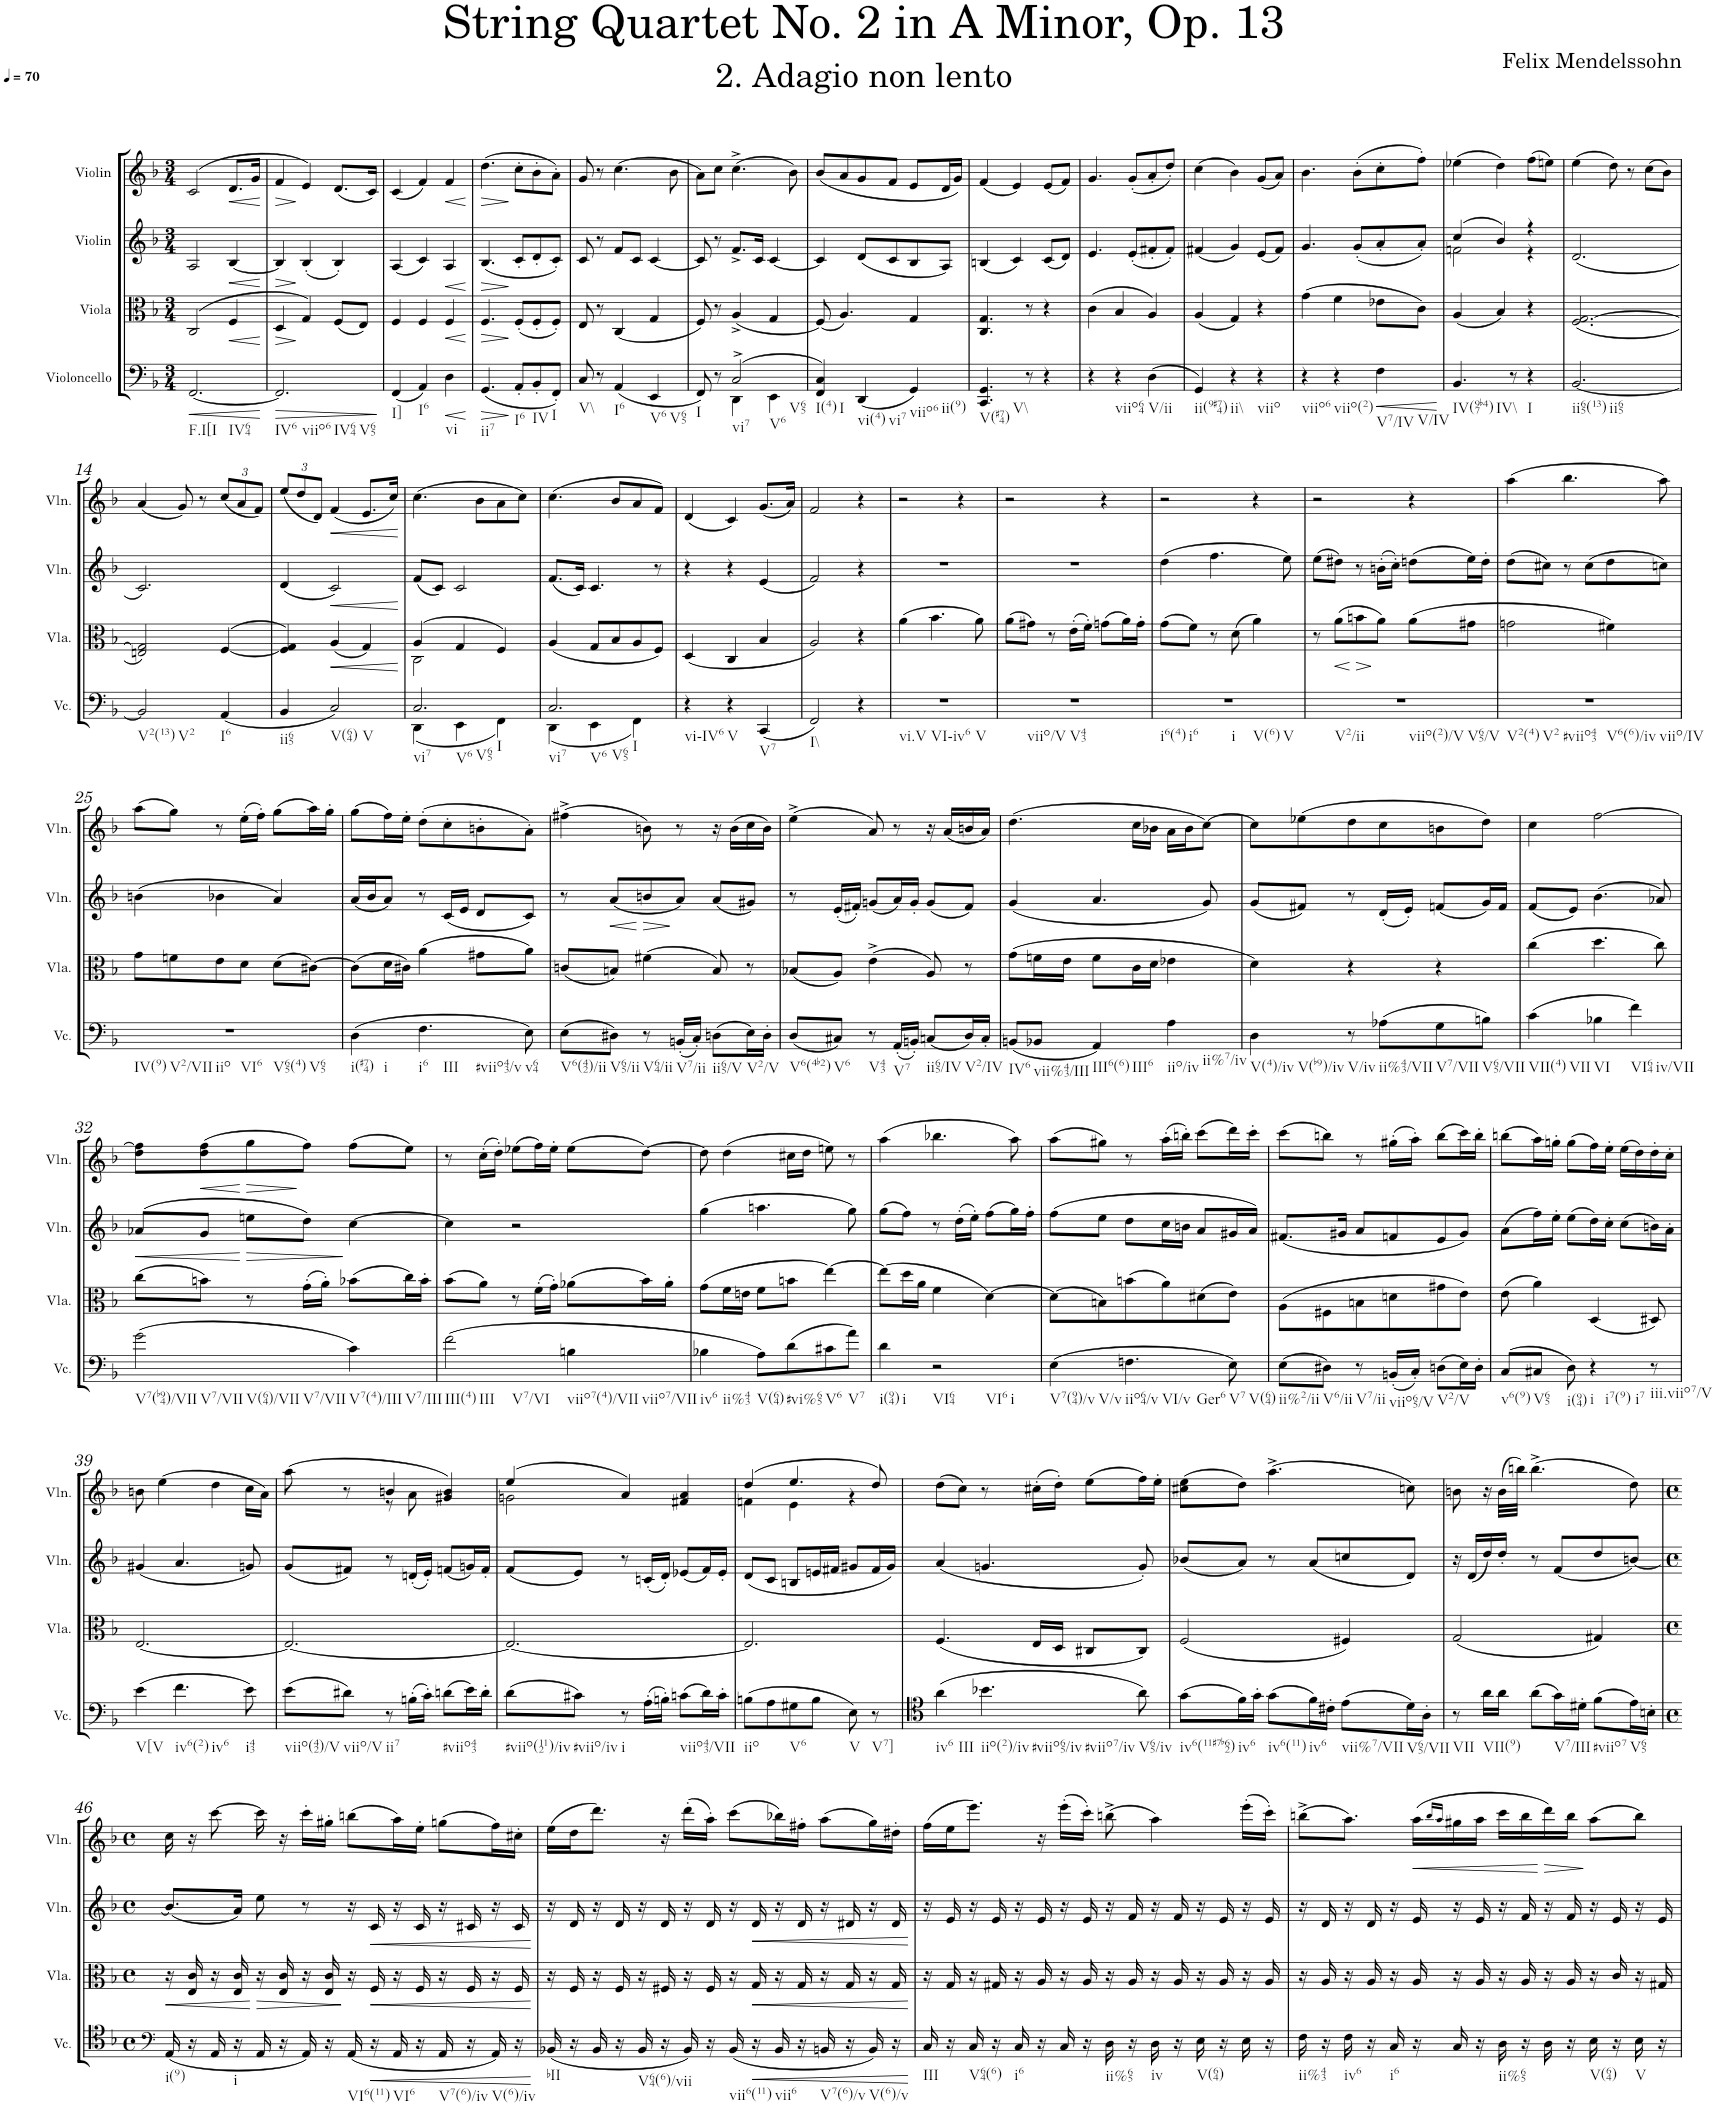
**kern	**dynam	**kern	**dynam	**kern	**dynam	**kern	**dynam
*part4	*part4	*part3	*part3	*part2	*part2	*part1	*part1
*staff4	*staff4	*staff3	*staff3	*staff2	*staff2	*staff1	*staff1
*I"Violoncello	*	*I"Viola	*	*I"Violin	*	*I"Violin	*
*I'Vc.	*	*I'Vla.	*	*I'Vln.	*	*I'Vln.	*
*clefF4	*	*clefC3	*	*clefG2	*	*clefG2	*
*k[b-]	*	*k[b-]	*	*k[b-]	*	*k[b-]	*
*F:	*	*F:	*	*F:	*	*F:	*
*M3/4	*	*M3/4	*	*M3/4	*	*M3/4	*
*MM70	*	*MM70	*	*MM70	*	*MM70	*
=1	=1	=1	=1	=1	=1	=1	=1
!LO:TX:b:t=F.I[I	!	!	!	!	!	!	!
!LO:TX:b:t=IV64	!	!	!	!	!	!	!
!	!LO:HP:b	!	!	!	!	!	!
[2.FF/	<	(>2C/	.	2A/	.	(>2c/	.
!	!	!	!LO:HP:b	!	!LO:HP:b	!	!LO:HP:b
.	.	4F/	<	[4B-/	<	8.d/L	<
.	.	.	.	.	.	16g/Jk	.
.	[	.	[	.	[	.	[
=2	=2	=2	=2	=2	=2	=2	=2
!LO:TX:b:t=IV6	!	!	!	!	!	!	!
!LO:TX:b:t=viio6	!	!	!	!	!	!	!
!LO:TX:b:t=IV64	!	!	!	!	!	!	!
!LO:TX:b:t=V65	!	!	!	!	!	!	!
!	!LO:HP:b	!	!LO:HP:b	!	!LO:HP:b	!	!LO:HP:b
2.FF/]	>	4D/	>	4B-/]	>	4f/	>
.	.	4G/)	]	(<4B-'/	]	4e/)	]
.	.	(<8F/L	.	4B-'/)	.	(<8.d/L	.
.	.	8E/J)	.	.	.	.	.
.	.	.	.	.	.	16c/Jk)	.
.	]	.	.	.	.	.	.
=3	=3	=3	=3	=3	=3	=3	=3
!LO:TX:b:t=I]	!	!	!	!	!	!	!
(<4FF/	.	4F/	.	(<4A/	.	(<4c/	.
!LO:TX:b:t=I6	!	!	!	!	!	!	!
4AA/)	.	4F/	.	4c/)	.	4f/)	.
!LO:TX:b:t=vi	!	!	!	!	!	!	!
!	!LO:HP:b	!	!LO:HP:b	!	!LO:HP:b	!	!LO:HP:b
4D\	<	4F/	<	4A/	<	4f/	<
.	[	.	[	.	[	.	[
=4	=4	=4	=4	=4	=4	=4	=4
!LO:TX:b:t=ii7	!	!	!	!	!	!	!
!	!LO:HP:b	!	!LO:HP:b	!	!LO:HP:b	!	!LO:HP:b
(<4.GG/	>	4.F/	>	(<4.B-/	>	(>4.dd\	>
!LO:TX:b:t=I6	!	!	!	!	!	!	!
8AA'/L	]	(<8F'/L	]	8c'/L	]	8cc'\L	]
!LO:TX:b:t=IV	!	!	!	!	!	!	!
8BB-'/	.	8F'/	.	8d'/	.	8b-'\	.
!LO:TX:b:t=I	!	!	!	!	!	!	!
8FF'/J)	.	8F'/J)	.	8c'/J)	.	8a'\J)	.
=5	=5	=5	=5	=5	=5	=5	=5
!LO:TX:b:t=V\\	!	!	!	!	!	!	!
8C/	.	8E/	.	8c/	.	8g/	.
8r	.	8r	.	8r	.	8r	.
!LO:TX:b:t=I6	!	!	!	!	!	!	!
(<4AA/	.	(<4C/	.	8f/L	.	(>4.cc\	.
.	.	.	.	8c/J	.	.	.
!LO:TX:b:t=V6	!	!	!	!	!	!	!
!LO:TX:b:t=V65	!	!	!	!	!	!	!
4EE/	.	4G/	.	[4c/	.	.	.
.	.	.	.	.	.	8b-\	.
=6	=6	=6	=6	=6	=6	=6	=6
*^	*	*	*	*	*	*	*
!LO:TX:b:t=I	!	!	!	!	!	!	!	!
8FF/)	4ryy	.	8F/)	.	8c/]	.	8a\L)	.
8r	.	.	8r	.	8r	.	8cc\J	.
!LO:TX:b:t=vi7	!	!	!	!	!	!	!	!
!LO:TX:b:t=V6	!	!	!	!	!	!	!	!
!LO:TX:b:t=V65	!	!	!	!	!	!	!	!
(>2C^/	4DD\	.	(<4A^/	.	8.f^/L	.	(>4.cc^\	.
.	.	.	.	.	16c/Jk	.	.	.
.	4EE\	.	4G/	.	[4c/	.	.	.
.	.	.	.	.	.	.	8b-\)	.
*v	*v	*	*	*	*	*	*	*
=7	=7	=7	=7	=7	=7	=7	=7
!LO:TX:b:t=I(4)	!	!	!	!	!	!	!
!LO:TX:b:t=I	!	!	!	!	!	!	!
4FF/ 4C/)	.	(<8F/)	.	4c/]	.	(<8b-/L	.
.	.	4.A/)	.	.	.	8a/	.
!LO:TX:b:t=vi(4)	!	!	!	!	!	!	!
!LO:TX:b:t=vi7	!	!	!	!	!	!	!
(<4DD/	.	.	.	(<8d/L	.	8g/	.
.	.	.	.	8c/	.	8f/J	.
!LO:TX:b:t=viio6	!	!	!	!	!	!	!
!LO:TX:b:t=ii(9)	!	!	!	!	!	!	!
4GG/)	.	4G/	.	8B-/	.	8e/L	.
.	.	.	.	8A/J)	.	16d/L	.
.	.	.	.	.	.	16g/JJ)	.
=8	=8	=8	=8	=8	=8	=8	=8
!LO:TX:b:t=V(#74)	!	!	!	!	!	!	!
!LO:TX:b:t=V\\	!	!	!	!	!	!	!
4.CC/ 4.GG/	.	4.C/ 4.G/	.	(<4Bn/	.	(<4f/	.
.	.	.	.	4c/)	.	4e/)	.
8r	.	8r	.	.	.	.	.
4r	.	4r	.	(<8c/L	.	(<8e/L	.
.	.	.	.	8d/J)	.	8f/J)	.
=9	=9	=9	=9	=9	=9	=9	=9
4r	.	(>4c\	.	4.e/	.	4.g/	.
!LO:TX:b:t=viio64	!	!	!	!	!	!	!
4r	.	4B-/	.	.	.	.	.
.	.	.	.	(<8e'/L	.	(<8g'/L	.
!LO:TX:b:t=V/ii	!	!	!	!	!	!	!
(>4D\	.	4A/)	.	8f#X'/	.	8a'/	.
.	.	.	.	8f#'/J)	.	8dd'/J)	.
=10	=10	=10	=10	=10	=10	=10	=10
!LO:TX:b:t=ii(9#74)	!	!	!	!	!	!	!
4GG/)	.	(<4A/	.	(<4f#X/	.	(>4cc\	.
!LO:TX:b:t=ii\\	!	!	!	!	!	!	!
4r	.	4G/)	.	4g/)	.	4b-\)	.
!LO:TX:b:t=viio	!	!	!	!	!	!	!
4r	.	4r	.	(<8e/L	.	(<8g/L	.
.	.	.	.	8f#/J)	.	8a/J)	.
=11	=11	=11	=11	=11	=11	=11	=11
!LO:TX:b:t=viio6	!	!	!	!	!	!	!
4r	.	(>4g\	.	4.g/	.	4.b-\	.
!LO:TX:b:t=viio(2)	!	!	!	!	!	!	!
4r	.	4f\	.	.	.	.	.
.	.	.	.	(<8g'/L	.	(>8b-'\L	.
!LO:TX:b:t=V7/IV	!	!	!	!	!	!	!
!LO:TX:b:t=V/IV	!	!	!	!	!	!	!
!	!LO:HP:b	!	!	!	!	!	!
4F\	<	8e-X\L	.	8a'/	.	8cc'\	.
.	.	8c\J)	.	8a'/J)	.	8ff'\J)	.
.	[	.	.	.	.	.	.
=12	=12	=12	=12	=12	=12	=12	=12
*	*	*	*	*^	*	*	*
!LO:TX:b:t=IV(97b4)	!	!	!	!	!	!	!	!
!LO:TX:b:t=IV\\	!	!	!	!	!	!	!	!
4.BB-/	.	(<4A/	.	(>4cc/	2fn\	.	(>4ee-X\	.
.	.	4B-/)	.	4b-/)	.	.	4dd\)	.
8r	.	.	.	.	.	.	.	.
!LO:TX:b:t=I	!	!	!	!	!	!	!	!
4r	.	4r	.	4r	4r	.	(>8ff\L	.
.	.	.	.	.	.	.	8een\J)	.
*	*	*	*	*v	*v	*	*	*
=13	=13	=13	=13	=13	=13	=13	=13
!LO:TX:b:t=ii65(13)	!	!	!	!	!	!	!
!LO:TX:b:t=ii65	!	!	!	!	!	!	!
[2.BB-/	.	(<2.F/ [2.G/	.	(<2.d/	.	(>4ee\	.
.	.	.	.	.	.	8dd\)	.
.	.	.	.	.	.	8r	.
.	.	.	.	.	.	(>8cc\L	.
.	.	.	.	.	.	8b-\J)	.
!!LO:LB:g=z
=14	=14	=14	=14	=14	=14	=14	=14
!LO:TX:b:t=V2(13)	!	!	!	!	!	!	!
!LO:TX:b:t=V2	!	!	!	!	!	!	!
2BB-/]	.	2En/ 2G/])	.	2.c/)	.	(<4a/	.
.	.	.	.	.	.	8g/)	.
.	.	.	.	.	.	8r	.
*	*	*	*	*	*	*Xbrackettup	*
!LO:TX:b:t=I6	!	!	!	!	!	!	!
(<4AA/	.	(>[4F/	.	.	.	(<12cc/L	.
.	.	.	.	.	.	12a/	.
.	.	.	.	.	.	12f/J)	.
=15	=15	=15	=15	=15	=15	=15	=15
!LO:TX:b:t=ii65	!	!	!	!	!	!	!
4BB-/	.	4F/] 4G/)	.	(<4d/	.	(<12ee/L	.
.	.	.	.	.	.	12dd/	.
.	.	.	.	.	.	12d/J)	.
!LO:TX:b:t=V(64)	!	!	!	!	!	!	!
!LO:TX:b:t=V	!	!	!	!	!	!	!
!	!	!	!LO:HP:b	!	!LO:HP:b	!	!LO:HP:b
2C/)	.	(<4A/	<	2c/)	<	(<4f/	<
.	.	4G/)	.	.	.	8.e/L	.
.	.	.	.	.	.	16cc/Jk)	.
.	.	.	[	.	[	.	[
=16	=16	=16	=16	=16	=16	=16	=16
*^	*	*^	*	*	*	*	*
!LO:TX:b:t=vi7	!	!	!	!	!	!	!	!	!
!LO:TX:b:t=V6	!	!	!	!	!	!	!	!	!
!LO:TX:b:t=V65	!	!	!	!	!	!	!	!	!
!LO:TX:b:t=I	!	!	!	!	!	!	!	!	!
2.C/	(<4DD\	.	(>4A/	2C\	.	(<8f/L	.	(>4.cc\	.
.	.	.	.	.	.	8c/J)	.	.	.
.	4EE\	.	4G/	.	.	2c/	.	.	.
.	.	.	.	.	.	.	.	8b-\L	.
.	4FF\)	.	4F/)	4ryy	.	.	.	8a\	.
.	.	.	.	.	.	.	.	8cc\J)	.
*	*	*	*v	*v	*	*	*	*	*
=17	=17	=17	=17	=17	=17	=17	=17	=17
!LO:TX:b:t=vi7	!	!	!	!	!	!	!	!
!LO:TX:b:t=V6	!	!	!	!	!	!	!	!
!LO:TX:b:t=V65	!	!	!	!	!	!	!	!
!LO:TX:b:t=I	!	!	!	!	!	!	!	!
2.C/	(<4DD\	.	(<4A/	.	(<8.f/L	.	(>4.cc\	.
.	.	.	.	.	16c/Jk)	.	.	.
.	4EE\	.	8G/L	.	4.c/	.	.	.
.	.	.	8B-/	.	.	.	8b-/L	.
.	4FF\)	.	8A/	.	.	.	8a/	.
.	.	.	8F/J)	.	8r	.	8f/J)	.
*v	*v	*	*	*	*	*	*	*
=18	=18	=18	=18	=18	=18	=18	=18
!LO:TX:b:t=vi-IV6	!	!	!	!	!	!	!
4r	.	(<4D/	.	4r	.	(<4d/	.
!LO:TX:b:t=V	!	!	!	!	!	!	!
4r	.	4C/	.	4r	.	4c/)	.
!LO:TX:b:t=V7	!	!	!	!	!	!	!
(<4CC/	.	4B-/	.	(<4e/	.	(<8.g/L	.
.	.	.	.	.	.	16a/Jk)	.
=19	=19	=19	=19	=19	=19	=19	=19
!LO:TX:b:t=I\\	!	!	!	!	!	!	!
2FF/)	.	2A/)	.	2f/)	.	2f/	.
4r	.	4r	.	4r	.	4r	.
=20	=20	=20	=20	=20	=20	=20	=20
!LO:TX:b:t=vi.V	!	!	!	!	!	!	!
!LO:TX:b:t=VI-iv6	!	!	!	!	!	!	!
!LO:TX:b:t=V	!	!	!	!	!	!	!
2.r	.	(>4a\	.	2.r	.	2r	.
.	.	4.b-\	.	.	.	.	.
.	.	.	.	.	.	4r	.
.	.	8a\)	.	.	.	.	.
=21	=21	=21	=21	=21	=21	=21	=21
!LO:TX:b:t=viio/V	!	!	!	!	!	!	!
!LO:TX:b:t=V43	!	!	!	!	!	!	!
2.r	.	(>8a\L	.	2.r	.	2r	.
.	.	8g#X\J)	.	.	.	.	.
.	.	8r	.	.	.	.	.
.	.	(>16e'\LL	.	.	.	.	.
.	.	16f'\JJ)	.	.	.	.	.
.	.	(>8gn\L	.	.	.	4r	.
.	.	16a\L)	.	.	.	.	.
.	.	16g'\JJ	.	.	.	.	.
=22	=22	=22	=22	=22	=22	=22	=22
!LO:TX:b:t=i6(4)	!	!	!	!	!	!	!
!LO:TX:b:t=i6	!	!	!	!	!	!	!
!LO:TX:b:t=i	!	!	!	!	!	!	!
!LO:TX:b:t=V(6)	!	!	!	!	!	!	!
!LO:TX:b:t=V	!	!	!	!	!	!	!
2.r	.	(>8g\L	.	(>4dd\	.	2r	.
.	.	8f\J)	.	.	.	.	.
.	.	8r	.	4.ff\	.	.	.
.	.	(>8d\	.	.	.	.	.
.	.	4a\)	.	.	.	4r	.
.	.	.	.	8ee\)	.	.	.
=23	=23	=23	=23	=23	=23	=23	=23
!LO:TX:b:t=V2/ii	!	!	!	!	!	!	!
!LO:TX:b:t=viio(2)/V	!	!	!	!	!	!	!
!LO:TX:b:t=V65/V	!	!	!	!	!	!	!
2.r	.	8r	.	(>8ee\L	.	2r	.
!	!	!	!LO:HP:b	!	!	!	!
.	.	(>8a\L	<	8dd#X\J)	.	.	.
!	!	!	!LO:HP:n=1:b	!	!	!	!
.	.	8bn\	[ >	8r	.	.	.
.	.	8a\J)	]	(>16bn'\LL	.	.	.
.	.	.	.	16cc'\JJ)	.	.	.
.	.	(>8a\L	.	(>8ddn\L	.	4r	.
.	.	8g#X\J	.	16ee\L)	.	.	.
.	.	.	.	16dd'\JJ	.	.	.
=24	=24	=24	=24	=24	=24	=24	=24
!LO:TX:b:t=V2(4)	!	!	!	!	!	!	!
!LO:TX:b:t=V2	!	!	!	!	!	!	!
!LO:TX:b:t=#viio43	!	!	!	!	!	!	!
!LO:TX:b:t=V6(6)/iv	!	!	!	!	!	!	!
!LO:TX:b:t=viio/IV	!	!	!	!	!	!	!
2.r	.	2gn\	.	(>8dd\L	.	(>4aa\	.
.	.	.	.	8cc#X\J)	.	.	.
.	.	.	.	8r	.	4.bb-\	.
.	.	.	.	(>8cc#\L	.	.	.
.	.	4f#X\)	.	8dd\	.	.	.
.	.	.	.	8ccn\J)	.	8aa\)	.
!!LO:LB:g=z
=25	=25	=25	=25	=25	=25	=25	=25
!LO:TX:b:t=IV(9)	!	!	!	!	!	!	!
!LO:TX:b:t=V2/VII	!	!	!	!	!	!	!
!LO:TX:b:t=iio	!	!	!	!	!	!	!
!LO:TX:b:t=VI6	!	!	!	!	!	!	!
!LO:TX:b:t=V65(4)	!	!	!	!	!	!	!
!LO:TX:b:t=V65	!	!	!	!	!	!	!
2.r	.	8g\L	.	(>4bn\	.	(>8aa\L	.
.	.	8fn\	.	.	.	8gg\J)	.
.	.	8e\	.	4b-X\	.	8r	.
.	.	8d\J	.	.	.	(>16ee'\LL	.
.	.	.	.	.	.	16ff'\JJ)	.
.	.	(>8d\L	.	4a/)	.	(>8gg\L	.
.	.	[8c#X\J)	.	.	.	16aa\L)	.
.	.	.	.	.	.	16gg'\JJ	.
=26	=26	=26	=26	=26	=26	=26	=26
!LO:TX:b:t=i(#74)	!	!	!	!	!	!	!
!LO:TX:b:t=i	!	!	!	!	!	!	!
(>4D\	.	(>8c#\L]	.	(<16a/LL	.	(>8gg\L	.
.	.	.	.	16b-/J	.	.	.
.	.	16d\L	.	8a/J)	.	16ff\L)	.
.	.	16c#X\JJ)	.	.	.	16ee'\JJ	.
!LO:TX:b:t=i6	!	!	!	!	!	!	!
!LO:TX:b:t=III	!	!	!	!	!	!	!
!LO:TX:b:t=#viio43/v	!	!	!	!	!	!	!
4.F\	.	(>4a\	.	8r	.	(>8dd'\L	.
.	.	.	.	(<16c/LL	.	8cc'\	.
.	.	.	.	16e/JJ	.	.	.
.	.	8g#X\L	.	8d/L	.	8bn'\	.
!LO:TX:b:t=v64	!	!	!	!	!	!	!
8E\)	.	8a\J)	.	8c/J)	.	8a'\J)	.
=27	=27	=27	=27	=27	=27	=27	=27
!LO:TX:b:t=V6(42)/ii	!	!	!	!	!	!	!
(>8E\L	.	(<8cn/L	.	8r	.	(>4ff#X^\	.
!LO:TX:b:t=V65/ii	!	!	!	!	!	!	!
!	!	!	!	!	!LO:HP:b	!	!
8D#X\J)	.	8Bn/J)	.	(<8a/L	<	.	.
!LO:TX:b:t=V64/ii	!	!	!	!	!	!	!
!	!	!	!	!	!LO:HP:n=1:b	!	!
8r	.	(>4f#X\	.	8bn/	[ >	8bn\)	.
!LO:TX:b:t=V7/ii	!	!	!	!	!	!	!
(<16BBn'/LL	.	.	.	8a/J)	]	8r	.
16C'/JJ)	.	.	.	.	.	.	.
!LO:TX:b:t=ii65/V	!	!	!	!	!	!	!
(>8Dn\L	.	8B/)	.	(<8a/L	.	16r	.
.	.	.	.	.	.	(>16b\LL	.
!LO:TX:b:t=V2/V	!	!	!	!	!	!	!
16E\L)	.	8r	.	8g#X/J)	.	16cc\	.
16D'\JJ	.	.	.	.	.	16b\JJ)	.
=28	=28	=28	=28	=28	=28	=28	=28
!LO:TX:b:t=V6(4b2)	!	!	!	!	!	!	!
(<8D/L	.	(<8B-X/L	.	8r	.	(>4ee^\	.
!LO:TX:b:t=V6	!	!	!	!	!	!	!
8C#X/J)	.	8A/J)	.	(<16e'/LL	.	.	.
.	.	.	.	16f#X'/JJ)	.	.	.
!LO:TX:b:t=V43	!	!	!	!	!	!	!
8r	.	(>4e^\	.	(<8gn/L	.	8a/)	.
!LO:TX:b:t=V7	!	!	!	!	!	!	!
(<16AA'/LL	.	.	.	16a/L)	.	8r	.
16BBn'/JJ)	.	.	.	16g'/JJ	.	.	.
!LO:TX:b:t=ii65/IV	!	!	!	!	!	!	!
(<8Cn/L	.	8A/)	.	(<8g/L	.	16r	.
.	.	.	.	.	.	(<16a/LL	.
!LO:TX:b:t=V2/IV	!	!	!	!	!	!	!
16D/L)	.	8r	.	8f#/J)	.	16bn/	.
16C'/JJ	.	.	.	.	.	16a/JJ)	.
=29	=29	=29	=29	=29	=29	=29	=29
!LO:TX:b:t=IV6	!	!	!	!	!	!	!
(<8BBn/L	.	(>8g\L	.	(<4g/	.	(>4.dd\	.
!LO:TX:b:t=vii%43/III	!	!	!	!	!	!	!
8BB-X/J	.	16fn\L	.	.	.	.	.
.	.	16e\JJ	.	.	.	.	.
!LO:TX:b:t=III6(6)	!	!	!	!	!	!	!
!LO:TX:b:t=III6	!	!	!	!	!	!	!
4AA/)	.	8f\L	.	4.a/	.	.	.
.	.	16c\L	.	.	.	16cc\LL	.
.	.	16d\JJ	.	.	.	16b-X\JJ	.
!LO:TX:b:t=iio/iv	!	!	!	!	!	!	!
!LO:TX:b:t=ii%7/iv	!	!	!	!	!	!	!
4A\	.	4e-X\	.	.	.	16a\LL	.
.	.	.	.	.	.	16b-\J	.
.	.	.	.	8g/)	.	[8cc\J)	.
=30	=30	=30	=30	=30	=30	=30	=30
!LO:TX:b:t=V(4)/iv	!	!	!	!	!	!	!
!LO:TX:b:t=V(b9)/iv	!	!	!	!	!	!	!
4D\	.	4d\)	.	(<8g/L	.	8cc\L]	.
.	.	.	.	8f#X/J)	.	(>8ee-X\	.
!LO:TX:b:t=V/iv	!	!	!	!	!	!	!
8r	.	4r	.	8r	.	8dd\	.
!LO:TX:b:t=ii%43/VII	!	!	!	!	!	!	!
(>8A-X\L	.	.	.	(<16d'/LL	.	8cc\	.
.	.	.	.	16e'/JJ)	.	.	.
!LO:TX:b:t=V7/VII	!	!	!	!	!	!	!
8G\	.	4r	.	(<8fn/L	.	8bn\	.
!LO:TX:b:t=V65/VII	!	!	!	!	!	!	!
8Bn\J)	.	.	.	16g/L)	.	8dd\J)	.
.	.	.	.	16f/JJ	.	.	.
=31	=31	=31	=31	=31	=31	=31	=31
!LO:TX:b:t=VII(4)	!	!	!	!	!	!	!
!LO:TX:b:t=VII	!	!	!	!	!	!	!
(>4c\	.	(>4cc\	.	(<8f/L	.	4cc\	.
.	.	.	.	8e/J)	.	.	.
!LO:TX:b:t=VI	!	!	!	!	!	!	!
4B-X\	.	4.dd\	.	(>4.b-\	.	[2ff\	.
!LO:TX:b:t=VI64	!	!	!	!	!	!	!
!LO:TX:b:t=iv/VII	!	!	!	!	!	!	!
4f\)	.	.	.	.	.	.	.
.	.	8cc\)	.	8a-X/)	.	.	.
!!LO:LB:g=z
=32	=32	=32	=32	=32	=32	=32	=32
!LO:TX:b:t=V7(b94)/VII	!	!	!	!	!	!	!
!LO:TX:b:t=V7/VII	!	!	!	!	!	!	!
!LO:TX:b:t=V(64)/VII	!	!	!	!	!	!	!
!LO:TX:b:t=V7/VII	!	!	!	!	!	!	!
!	!	!	!	!	!LO:HP:b	!	!
(>2g\	.	(>8cc\L	.	(>8a-X/L	<	8dd\ 8ff\]L	.
!	!	!	!	!	!	!	!LO:HP:b
.	.	8bn\J)	.	8g/J	.	(>8dd\ 8ff\	<
!	!	!	!	!	!LO:HP:n=1:b	!	!LO:HP:n=1:b
.	.	8r	.	8een\L	[ >	8gg\	[ >
.	.	(>16g'\LL	.	8dd\J)	.	8ff\J)	]
.	.	16a'\JJ)	.	.	.	.	.
!LO:TX:b:t=V7(4)/III	!	!	!	!	!	!	!
!LO:TX:b:t=V7/III	!	!	!	!	!	!	!
4c\)	.	(>8b-X\L	.	[4cc\	]	(>8ff\L	.
.	.	16cc\L)	.	.	.	8ee\J)	.
.	.	16b-'\JJ	.	.	.	.	.
=33	=33	=33	=33	=33	=33	=33	=33
!LO:TX:b:t=III(4)	!	!	!	!	!	!	!
!LO:TX:b:t=III	!	!	!	!	!	!	!
!LO:TX:b:t=V7/VI	!	!	!	!	!	!	!
(>2f\	.	(>8b-\L	.	4cc\]	.	8r	.
.	.	8a\J)	.	.	.	(>16cc'\LL	.
.	.	.	.	.	.	16dd'\JJ)	.
.	.	8r	.	2r	.	(>8ee-X\L	.
.	.	(>16f'\LL	.	.	.	16ff\L)	.
.	.	16g'\JJ)	.	.	.	16ee-'\JJ	.
!LO:TX:b:t=viio7(4)/VII	!	!	!	!	!	!	!
!LO:TX:b:t=viio7/VII	!	!	!	!	!	!	!
4Bn\	.	(>8a-X\L	.	.	.	(>8ee-\L	.
.	.	16b-\L)	.	.	.	[8dd\J)	.
.	.	16a-'\JJ	.	.	.	.	.
=34	=34	=34	=34	=34	=34	=34	=34
!LO:TX:b:t=iv6	!	!	!	!	!	!	!
!LO:TX:b:t=ii%43	!	!	!	!	!	!	!
4B-X\	.	(>8g\L	.	(>4gg\	.	8dd\]	.
.	.	16f\L	.	.	.	(>4dd\	.
.	.	16en\JJ	.	.	.	.	.
!LO:TX:b:t=V(64)	!	!	!	!	!	!	!
8A\L)	.	8f\L	.	4.aan\	.	.	.
!LO:TX:b:t=#vi%65	!	!	!	!	!	!	!
(>8d\	.	8bn\J	.	.	.	16cc#X\LL	.
.	.	.	.	.	.	16dd\JJ	.
!LO:TX:b:t=V6	!	!	!	!	!	!	!
8c#X\	.	[4ee\)	.	.	.	8een\)	.
!LO:TX:b:t=V7	!	!	!	!	!	!	!
8a\J)	.	.	.	8gg\)	.	8r	.
=35	=35	=35	=35	=35	=35	=35	=35
!LO:TX:b:t=i(94)	!	!	!	!	!	!	!
!LO:TX:b:t=i	!	!	!	!	!	!	!
4d\	.	(>8ee\L]	.	(>8gg\L	.	(>4aa\	.
.	.	16dd\L	.	8ff\J)	.	.	.
.	.	16a\JJ	.	.	.	.	.
!LO:TX:b:t=VI64	!	!	!	!	!	!	!
!LO:TX:b:t=VI6	!	!	!	!	!	!	!
!LO:TX:b:t=i	!	!	!	!	!	!	!
2r	.	4f\	.	8r	.	4.bb-X\	.
.	.	.	.	(>16dd'\LL	.	.	.
.	.	.	.	16ee'\JJ)	.	.	.
.	.	[4d\)	.	(>8ff\L	.	.	.
.	.	.	.	16gg\L)	.	8aa\)	.
.	.	.	.	16ff'\JJ	.	.	.
=36	=36	=36	=36	=36	=36	=36	=36
!LO:TX:b:t=V7(94)/v	!	!	!	!	!	!	!
!LO:TX:b:t=V/v	!	!	!	!	!	!	!
(>4E\	.	(>8d\L]	.	(>8ff\L	.	(>8aa\L	.
.	.	8Bn\)	.	8ee\J	.	8gg#X\J)	.
!LO:TX:b:t=iio64/v	!	!	!	!	!	!	!
!LO:TX:b:t=VI/v	!	!	!	!	!	!	!
!LO:TX:b:t=Ger6	!	!	!	!	!	!	!
4.Fn\	.	(>8bn\	.	8dd\L	.	8r	.
.	.	8a\)	.	16cc\L	.	(>16aa'\LL	.
.	.	.	.	16bn\JJ	.	16bbn'\JJ)	.
.	.	(>8d#X\	.	8a/L	.	(>8ccc\L	.
!LO:TX:b:t=V7	!	!	!	!	!	!	!
!LO:TX:b:t=V(64)	!	!	!	!	!	!	!
8E\)	.	8e\J)	.	16g#X/L	.	16ddd\L)	.
.	.	.	.	16a/JJ)	.	16ccc'\JJ	.
=37	=37	=37	=37	=37	=37	=37	=37
!LO:TX:b:t=ii%2/ii	!	!	!	!	!	!	!
(>8E\L	.	(>8A\L	.	(<8.f#X/L	.	(>8ccc\L	.
!LO:TX:b:t=V6/ii	!	!	!	!	!	!	!
8D#X\J)	.	8F#X\	.	.	.	8bbn\J)	.
.	.	.	.	16g#X/Jk	.	.	.
!LO:TX:b:t=V7/ii	!	!	!	!	!	!	!
8r	.	8Bn\	.	8a/L	.	8r	.
!LO:TX:b:t=viio65/V	!	!	!	!	!	!	!
(<16BBn'/LL	.	8dn\	.	8fn/	.	(>16gg#X'\LL	.
16C'/JJ)	.	.	.	.	.	16aa'\JJ)	.
!LO:TX:b:t=V2/V	!	!	!	!	!	!	!
(>8Dn\L	.	8g#X\	.	8e/	.	(>8bb\L	.
16E\L)	.	8e\J)	.	8g#/J)	.	16ccc\L)	.
16D'\JJ	.	.	.	.	.	16bb'\JJ	.
=38	=38	=38	=38	=38	=38	=38	=38
!LO:TX:b:t=v6(9)	!	!	!	!	!	!	!
(>8C/L	.	(>8e\	.	(>8a\L	.	(>8bbn\L	.
!LO:TX:b:t=V65	!	!	!	!	!	!	!
8C#X/J	.	4a\)	.	16ff\L)	.	16aa\L)	.
.	.	.	.	16ee'\JJ	.	16ggn'\JJ	.
!LO:TX:b:t=i(94)	!	!	!	!	!	!	!
8D\)	.	.	.	(>8ee\L	.	(>8gg\L	.
!LO:TX:b:t=i	!	!	!	!	!	!	!
!LO:TX:b:t=i7(9)	!	!	!	!	!	!	!
!LO:TX:b:t=i7	!	!	!	!	!	!	!
4r	.	(<4D/	.	16dd\L)	.	16ff\L)	.
.	.	.	.	16cc'\JJ	.	16ee'\JJ	.
.	.	.	.	(>8cc\L	.	(>16ee\LL	.
.	.	.	.	.	.	16dd\)	.
!LO:TX:b:t=iii.viio7/V	!	!	!	!	!	!	!
8r	.	8D#X/)	.	16bn\L)	.	16dd'\	.
.	.	.	.	16a'\JJ	.	16cc'\JJ	.
!!LO:LB:g=z
=39	=39	=39	=39	=39	=39	=39	=39
!LO:TX:b:t=V[V	!	!	!	!	!	!	!
(>4e\	.	[2.E/	.	(<4g#X/	.	8bn\	.
.	.	.	.	.	.	(>4ee\	.
!LO:TX:b:t=iv6(2)	!	!	!	!	!	!	!
!LO:TX:b:t=iv6	!	!	!	!	!	!	!
4.f\	.	.	.	4.a/	.	.	.
.	.	.	.	.	.	4dd\	.
!LO:TX:b:t=i43	!	!	!	!	!	!	!
8e\)	.	.	.	8gn/)	.	16cc\LL	.
.	.	.	.	.	.	16a\JJ)	.
=40	=40	=40	=40	=40	=40	=40	=40
*	*	*	*	*	*	*^	*
!LO:TX:b:t=viio(42)/V	!	!	!	!	!	!	!	!
(>8e\L	.	2.E/_	.	(<8g/L	.	(>8aa\	4ryy	.
!LO:TX:b:t=viio/V	!	!	!	!	!	!	!	!
8d#X\J)	.	.	.	8f#X/J)	.	8r	.	.
!LO:TX:b:t=ii7	!	!	!	!	!	!	!	!
8r	.	.	.	8r	.	4bn/	8r	.
(>16Bn'\LL	.	.	.	(<16dn'/LL	.	.	8a\	.
16c'\JJ)	.	.	.	16e'/JJ)	.	.	.	.
!LO:TX:b:t=#viio43	!	!	!	!	!	!	!	!
(>8dn\L	.	.	.	(<8fn/L	.	4g#X/ 4b/)	4ryy	.
16e\L)	.	.	.	16gn/L)	.	.	.	.
16d'\JJ	.	.	.	16f'/JJ	.	.	.	.
=41	=41	=41	=41	=41	=41	=41	=41	=41
!LO:TX:b:t=#viio(112)/iv	!	!	!	!	!	!	!	!
(>8d\L	.	2.E/_	.	(<8f/L	.	(>4ee/	2gn\	.
!LO:TX:b:t=#viio/iv	!	!	!	!	!	!	!	!
8c#X\J)	.	.	.	8e/J)	.	.	.	.
!LO:TX:b:t=i	!	!	!	!	!	!	!	!
8r	.	.	.	8r	.	4a/)	.	.
(>16A'\LL	.	.	.	(<16cn'/LL	.	.	.	.
16Bn'\JJ)	.	.	.	16d'/JJ)	.	.	.	.
!LO:TX:b:t=viio43/VII	!	!	!	!	!	!	!	!
(>8cn\L	.	.	.	(<8e-X/L	.	4f#X/ 4a/	4ryy	.
16d\L)	.	.	.	16f/L)	.	.	.	.
16c'\JJ	.	.	.	16e-'/JJ	.	.	.	.
=42	=42	=42	=42	=42	=42	=42	=42	=42
!LO:TX:b:t=iio	!	!	!	!	!	!	!	!
(>8Bn\L	.	2.E/]	.	(<8d/L	.	(>4dd/	4fn\	.
8A\	.	.	.	8c/J	.	.	.	.
!LO:TX:b:t=V6	!	!	!	!	!	!	!	!
8G#X\	.	.	.	8Bn/L	.	4.ee/	4e\	.
8B\J	.	.	.	16en/L	.	.	.	.
.	.	.	.	16f#X/JJ	.	.	.	.
!LO:TX:b:t=V	!	!	!	!	!	!	!	!
8E\)	.	.	.	8g#X/L	.	.	4r	.
!LO:TX:b:t=V7]	!	!	!	!	!	!	!	!
8r	.	.	.	16f#/L	.	8dd/)	.	.
.	.	.	.	16g#/JJ)	.	.	.	.
*	*	*	*	*	*	*v	*v	*
=43	=43	=43	=43	=43	=43	=43	=43
!LO:TX:b:t=iv6	!	!	!	!	!	!	!
!LO:TX:b:t=III	!	!	!	!	!	!	!
(>4a\	.	(<4.F/	.	(<4a/	.	(>8dd\L	.
.	.	.	.	.	.	8cc\J)	.
!LO:TX:b:t=iio(2)/iv	!	!	!	!	!	!	!
!LO:TX:b:t=#viio65/iv	!	!	!	!	!	!	!
!LO:TX:b:t=#viio7/iv	!	!	!	!	!	!	!
4.b-X\	.	.	.	4.gn/	.	8r	.
.	.	16E/LL	.	.	.	(>16cc#X'\LL	.
.	.	16D/JJ	.	.	.	16dd'\JJ)	.
.	.	8C#X/L	.	.	.	(>8ee\L	.
!LO:TX:b:t=V65/iv	!	!	!	!	!	!	!
8a\)	.	8C#/J)	.	8g'/)	.	16ff\L)	.
.	.	.	.	.	.	16ee'\JJ	.
=44	=44	=44	=44	=44	=44	=44	=44
!LO:TX:b:t=iv6(11#7b62)	!	!	!	!	!	!	!
(>8g\L	.	(<2F/	.	(<8b-X/L	.	(>8cc#X\ 8ee\L	.
!LO:TX:b:t=iv6	!	!	!	!	!	!	!
16f\L)	.	.	.	8a/J)	.	8dd\J)	.
16g'\JJ	.	.	.	.	.	.	.
!LO:TX:b:t=iv6(11)	!	!	!	!	!	!	!
(>8g\L	.	.	.	8r	.	(>4.aa^\	.
!LO:TX:b:t=iv6	!	!	!	!	!	!	!
16f\L)	.	.	.	(<8a/L	.	.	.
16c#X'\JJ	.	.	.	.	.	.	.
!LO:TX:b:t=vii%7/VII	!	!	!	!	!	!	!
(>8e\L	.	4F#X/)	.	8ccn/	.	.	.
!LO:TX:b:t=V65/VII	!	!	!	!	!	!	!
16d\L)	.	.	.	8d/J)	.	8ccn\)	.
16A'\JJ	.	.	.	.	.	.	.
=45	=45	=45	=45	=45	=45	=45	=45
!LO:TX:b:t=VII	!	!	!	!	!	!	!
8r	.	(<2G/	.	16r	.	8bn\	.
.	.	.	.	(<16d/LL	.	.	.
!LO:TX:b:t=VII(9)	!	!	!	!	!	!	!
16a\LL	.	.	.	16dd/)	.	16r	.
16a\JJ	.	.	.	16dd'/JJ	.	(>32b\LLL	.
.	.	.	.	.	.	32bbn\JJJ)	.
(>8a\L	.	.	.	8r	.	(>4.bb^\	.
!LO:TX:b:t=V7/III	!	!	!	!	!	!	!
16g\L)	.	.	.	(<8f/L	.	.	.
16d#X'\JJ	.	.	.	.	.	.	.
!LO:TX:b:t=#viio7	!	!	!	!	!	!	!
(>8f\L	.	4G#X/)	.	8dd/	.	.	.
!LO:TX:b:t=V65	!	!	!	!	!	!	!
16e\L)	.	.	.	[8bn/J)	.	8dd\)	.
16Bn'\JJ	.	.	.	.	.	.	.
!!LO:LB:g=z
=46	=46	=46	=46	=46	=46	=46	=46
*clefF4	*	*	*	*	*	*	*
*M4/4	*	*M4/4	*	*M4/4	*	*M4/4	*
*met(c)	*	*met(c)	*	*met(c)	*	*met(c)	*
!LO:TX:b:t=i(9)	!	!	!	!	!	!	!
!	!	!	!LO:HP:b	!	!	!	!
(<16AA/	.	16r	<	(<8.b/L]	.	16cc\	.
16r	.	16E/ 16c/	.	.	.	16r	.
16AA/	.	16r	.	.	.	[8ccc\	.
!LO:TX:b:t=i	!	!	!	!	!	!	!
16r	.	16E/ 16c/	.	16a/Jk)	.	.	.
!	!	!	!LO:HP:n=1:b	!	!	!	!
16AA/	.	16r	[ >	8ee\	.	16ccc\]	.
16r	.	16E/ 16c/	.	.	.	16r	.
16AA/)	.	16r	.	8r	.	16ccc'\LL	.
16r	.	16E/ 16c/	.	.	.	16gg#X'\JJ	.
!LO:TX:b:t=VI6(11)	!	!	!	!	!	!	!
(<16AA/	.	16r	]	16r	.	(>8bbn\L	.
!	!LO:HP:b	!	!LO:HP:b	!	!LO:HP:b	!	!
16r	<	16F/	<	16c/	<	.	.
!LO:TX:b:t=VI6	!	!	!	!	!	!	!
16AA/	.	16r	.	16r	.	16aa\L)	.
16r	.	16F/	.	16c/	.	16ee'\JJ	.
!LO:TX:b:t=V7(6)/iv	!	!	!	!	!	!	!
16AA/	.	16r	.	16r	.	(>8ggn\L	.
16r	.	16F/	.	16c#X/	.	.	.
!LO:TX:b:t=V(6)/iv	!	!	!	!	!	!	!
16AA/)	.	16r	.	16r	.	16ff\L)	.
16r	.	16F/	.	16c#/	.	16cc#X'\JJ	.
.	[	.	[	.	[	.	.
=47	=47	=47	=47	=47	=47	=47	=47
!LO:TX:b:t=bII	!	!	!	!	!	!	!
(<16BB-X/	.	16r	.	16r	.	(>16ee\LL	.
16r	.	16F/	.	16d/	.	16dd\J	.
16BB-/	.	16r	.	16r	.	8.ddd\J)	.
16r	.	16F/	.	16d/	.	.	.
!LO:TX:b:t=V64(6)/vii	!	!	!	!	!	!	!
16BB-/	.	16r	.	16r	.	.	.
16r	.	16F#X/	.	16d/	.	16r	.
16BB-/)	.	16r	.	16r	.	(>16ddd'\LL	.
16r	.	16F#/	.	16d/	.	16aa'\JJ)	.
!LO:TX:b:t=vii6(11)	!	!	!	!	!	!	!
(<16BB-/	.	16r	.	16r	.	(>8ccc\L	.
!	!LO:HP:b	!	!LO:HP:b	!	!LO:HP:b	!	!
16r	<	16G/	<	16d/	<	.	.
!LO:TX:b:t=vii6	!	!	!	!	!	!	!
16BB-/	.	16r	.	16r	.	16bb-X\L)	.
16r	.	16G/	.	16d/	.	16ff#X'\JJ	.
!LO:TX:b:t=V7(6)/v	!	!	!	!	!	!	!
16BBn/	.	16r	.	16r	.	(>8aa\L	.
16r	.	16G/	.	16d#X/	.	.	.
!LO:TX:b:t=V(6)/v	!	!	!	!	!	!	!
16BB/)	.	16r	.	16r	.	16gg\L)	.
16r	.	16G/	.	16d#/	.	16dd#X'\JJ	.
.	[	.	[	.	[	.	.
=48	=48	=48	=48	=48	=48	=48	=48
!LO:TX:b:t=III	!	!	!	!	!	!	!
16C/	.	16r	.	16r	.	(>16ff\LL	.
16r	.	16G/	.	16e/	.	16ee\J	.
!LO:TX:b:t=V64(6)	!	!	!	!	!	!	!
16C/	.	16r	.	16r	.	8.eee\J)	.
16r	.	16G#X/	.	16e/	.	.	.
!LO:TX:b:t=i6	!	!	!	!	!	!	!
16C/	.	16r	.	16r	.	.	.
16r	.	16A/	.	16e/	.	16r	.
16C/	.	16r	.	16r	.	(>16eee'\LL	.
16r	.	16A/	.	16e/	.	16ccc'\JJ)	.
!LO:TX:b:t=ii%65	!	!	!	!	!	!	!
16D\	.	16r	.	16r	.	(>8bbn^\	.
16r	.	16A/	.	16f/	.	.	.
!LO:TX:b:t=iv	!	!	!	!	!	!	!
16D\	.	16r	.	16r	.	4aa\)	.
16r	.	16A/	.	16f/	.	.	.
!LO:TX:b:t=V(64)	!	!	!	!	!	!	!
16E\	.	16r	.	16r	.	.	.
16r	.	16A/	.	16e/	.	.	.
16E\	.	16r	.	16r	.	(>16eee'\LL	.
16r	.	16A/	.	16e/	.	16ccc'\JJ)	.
=49	=49	=49	=49	=49	=49	=49	=49
!LO:TX:b:t=ii%43	!	!	!	!	!	!	!
16F\	.	16r	.	16r	.	(>8bbn^\L	.
16r	.	16A/	.	16d/	.	.	.
!LO:TX:b:t=iv6	!	!	!	!	!	!	!
16F\	.	16r	.	16r	.	8.aa\J)	.
16r	.	16A/	.	16d/	.	.	.
!LO:TX:b:t=i6	!	!	!	!	!	!	!
16C/	.	16r	.	16r	.	.	.
!	!	!	!	!	!	!	!LO:HP:b
16r	.	16A/	.	16e/	.	(>16aa\LL	<
.	.	.	.	.	.	16qbb/LL	.
.	.	.	.	.	.	16qaa/JJ	.
16C/	.	16r	.	16r	.	16gg#X\	.
16r	.	16A/	.	16e/	.	16aa\JJ	.
!LO:TX:b:t=ii%65	!	!	!	!	!	!	!
16D\	.	16r	.	16r	.	16ccc\LL	.
16r	.	16A/	.	16f/	.	16bb\	.
!	!	!	!	!	!	!	!LO:HP:n=1:b
16D\	.	16r	.	16r	.	16ddd\)	[ >
16r	.	16A/	.	16f/	.	16bb\JJ	.
!LO:TX:b:t=V(64)	!	!	!	!	!	!	!
16E\	.	16r	.	16r	.	(>8aa\L	]
16r	.	16c/	.	16e/	.	.	.
!LO:TX:b:t=V	!	!	!	!	!	!	!
16E\	.	16r	.	16r	.	8bb\J)	.
16r	.	16G#X/	.	16e/	.	.	.
=	=	=	=	=	=	=	=
*-	*-	*-	*-	*-	*-	*-	*-
